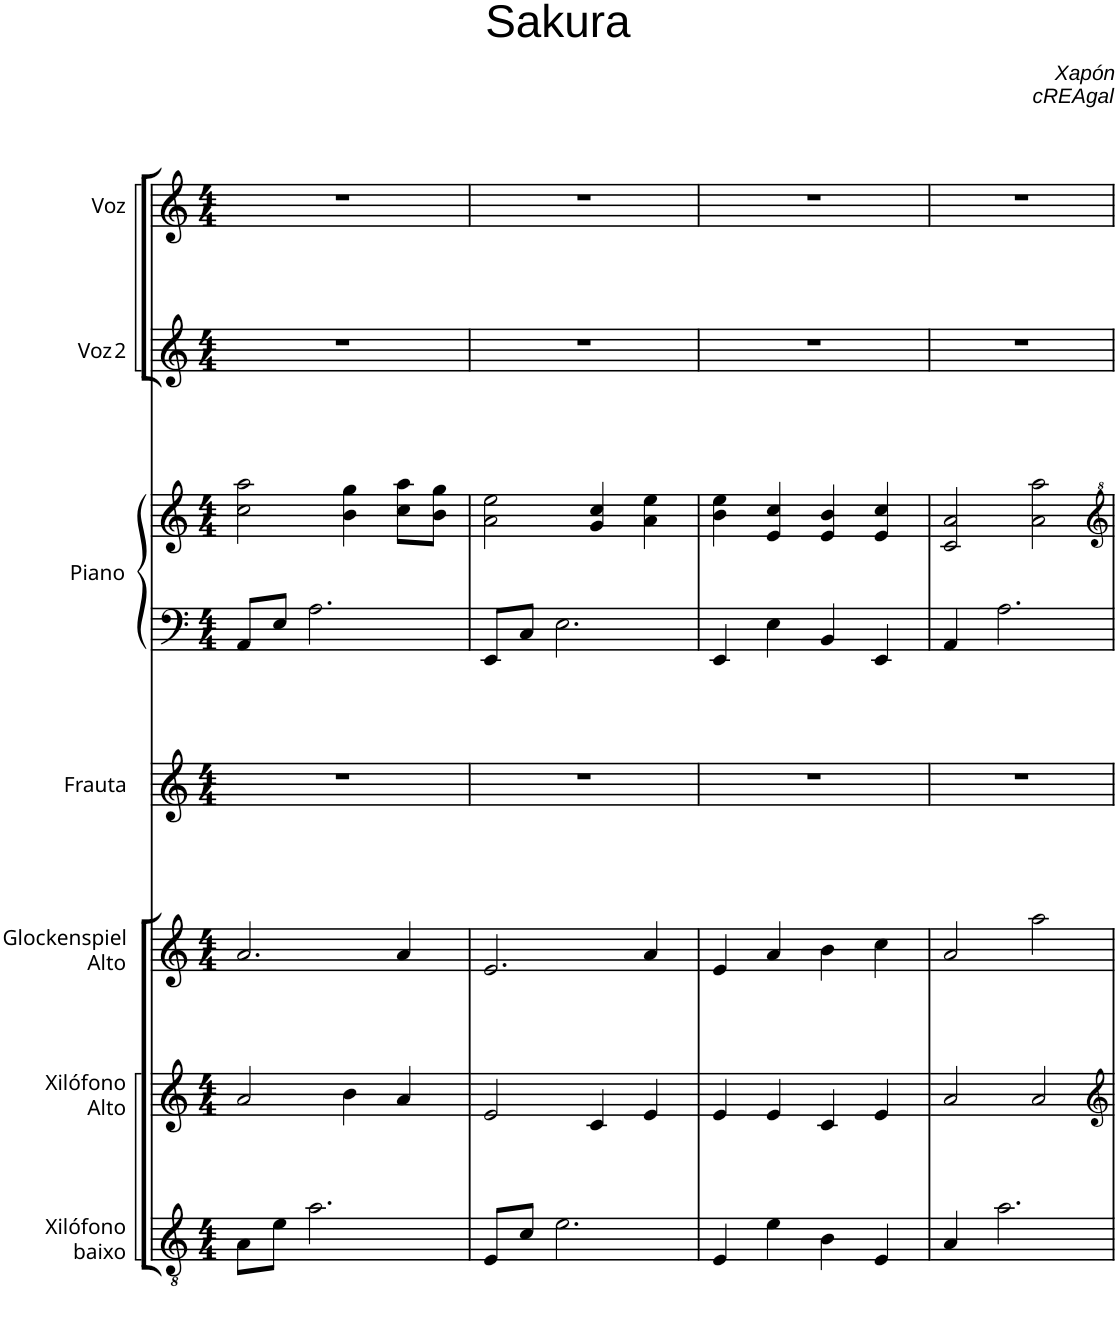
**kern	**kern	**kern	**kern	**kern	**kern	**kern	**kern
*part7	*part6	*part5	*part4	*part3	*part3	*part2	*part1
*staff8	*staff7	*staff6	*staff5	*staff4	*staff3	*staff2	*staff1
*I"Xilófono baixo	*I"Xilófono Alto	*I"Glockenspiel Alto	*I"Frauta	*I"Piano	*	*I"Voz 2	*I"Voz
*I'Xil. B	*I'Xil. A	*I'Glock. A	*I'Fr.	*I'Pno.	*	*I'Vo. 2	*I'Vo.
*clefGv2	*clefG2	*clefG2	*clefG2	*clefF4	*clefG2	*clefG2	*clefG2
*Trd-7c-12	*Trd-7c-12	*Trd-14c-24	*	*	*	*	*
*k[]	*k[]	*k[]	*k[]	*k[]	*k[]	*k[]	*k[]
*M4/4	*M4/4	*M4/4	*M4/4	*M4/4	*M4/4	*M4/4	*M4/4
=1	=1	=1	=1	=1	=1	=1	=1
8A\L	2a/	2.a/	1r	8AA/L	2cc\ 2aa\	1r	1r
8e\J	.	.	.	8E/J	.	.	.
2.a\	.	.	.	2.A\	.	.	.
.	4b\	.	.	.	4b\ 4gg\	.	.
.	4a/	4a/	.	.	8cc\ 8aa\L	.	.
.	.	.	.	.	8b\ 8gg\J	.	.
=2	=2	=2	=2	=2	=2	=2	=2
8E/L	2e/	2.e/	1r	8EE/L	2a\ 2ee\	1r	1r
8c/J	.	.	.	8C/J	.	.	.
2.e\	.	.	.	2.E\	.	.	.
.	4c/	.	.	.	4g/ 4cc/	.	.
.	4e/	4a/	.	.	4a\ 4ee\	.	.
=3	=3	=3	=3	=3	=3	=3	=3
4E/	4e/	4e/	1r	4EE/	4b\ 4ee\	1r	1r
4e\	4e/	4a/	.	4E\	4e/ 4cc/	.	.
4B\	4c/	4b\	.	4BB/	4e/ 4b/	.	.
4E/	4e/	4cc\	.	4EE/	4e/ 4cc/	.	.
=4	=4	=4	=4	=4	=4	=4	=4
4A/	2a/	2a/	1r	4AA/	2c/ 2a/	1r	1r
2.a\	.	.	.	2.A\	.	.	.
.	2a/	2aa\	.	.	2a\ 2aa\	.	.
=	=	=	=	=	=	=	=
*-	*-	*-	*-	*-	*-	*-	*-
